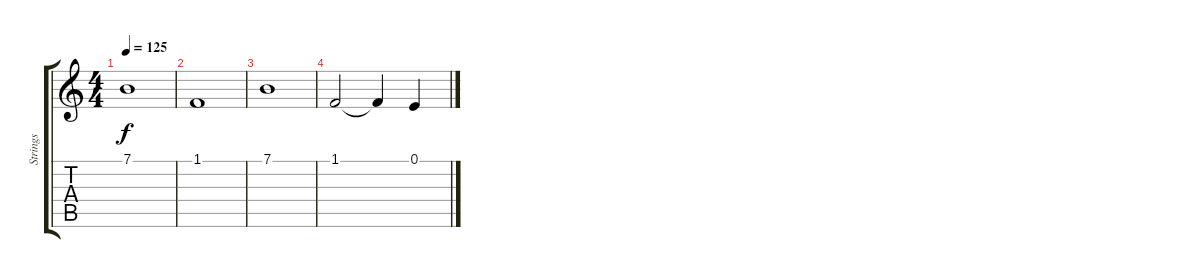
\track ("Strings" "Strings") {instrument stringensemble2}
\staff {score tabs}
\tuning (E4 B3 G3 D3 A2 E2) {hide}
\ts (4 4)
\tempo 125
\clef g2
\ks c
7.1.1{dy f} |
1.1.1 |
7.1.1 |
1.1.2 1.1{t}.4 0.1.4
